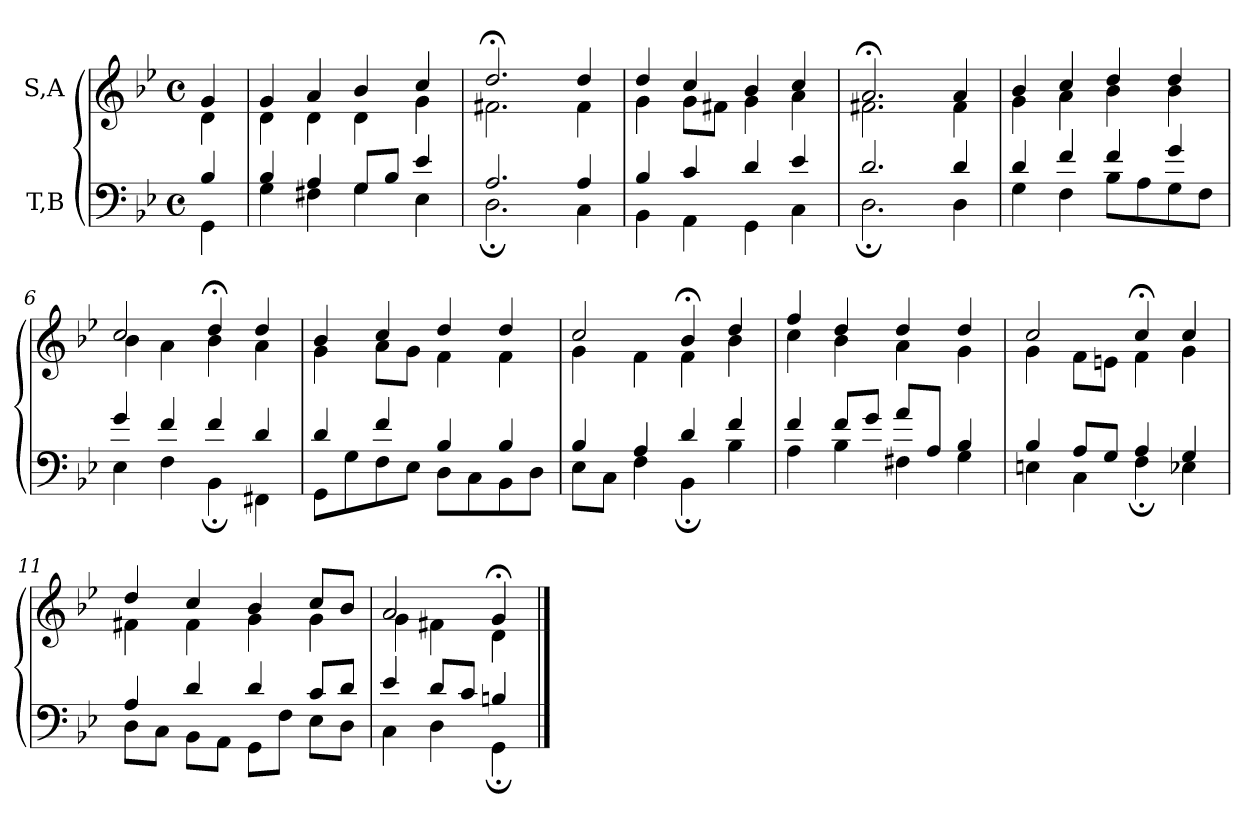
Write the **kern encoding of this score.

**kern	**kern
*part2	*part1
*staff2	*staff1
*I"T,B	*I"S,A
*clefF4	*clefG2
*k[b-e-]	*k[b-e-]
*M4/4	*M4/4
*met(c)	*met(c)
=	=
*^	*^
4B-	4GG	4g	4d
=1	=1	=1	=1
4B-	4G	4g	4d
4A	4F#X	4a	4d
8GL	4G	4b-	4d
8B-J	.	.	.
4e-	4E-	4cc	4g
=2	=2	=2	=2
2.A	2.D;	2.dd;<	2.f#X
4A	4C	4dd	4f#
=3	=3	=3	=3
4B-	4BB-	4dd	4g
4c	4AA	4cc	8gL
.	.	.	8f#XJ
4d	4GG	4b-	4g
4e-	4C	4cc	4a
=4	=4	=4	=4
2.d	2.D;	2.a;<	2.f#X
4d	4D	4a	4f#
=5	=5	=5	=5
4d	4G	4b-	4g
4f	4F	4cc	4a
4f	8B-L	4dd	4b-
.	8A	.	.
4g	8G	4dd	4b-
.	8FJ	.	.
=6	=6	=6	=6
4g	4E-	2cc	4b-
4f	4F	.	4a
4f	4BB-;	4dd;<	4b-
4d	4FF#X	4dd	4a
=7	=7	=7	=7
4d	8GGL	4b-	4g
.	8G	.	.
4f	8F	4cc	8aL
.	8E-J	.	8gJ
4B-	8DL	4dd	4f
.	8C	.	.
4B-	8BB-	4dd	4f
.	8DJ	.	.
=8	=8	=8	=8
4B-	8E-L	2cc	4g
.	8CJ	.	.
4A	4F	.	4f
4d	4BB-;	4b-;<	4f
4f	4B-	4dd	4b-
=9	=9	=9	=9
4f	4A	4ff	4cc
8fL	4B-	4dd	4b-
8gJ	.	.	.
8aL	4F#X	4dd	4a
8AJ	.	.	.
4B-	4G	4dd	4g
=10	=10	=10	=10
4B-	4En	2cc	4g
8AL	4C	.	8fL
8GJ	.	.	8enJ
4A	4F;	4cc;<	4f
4G	4E-X	4cc	4g
=11	=11	=11	=11
4A	8DL	4dd	4f#X
.	8CJ	.	.
4d	8BB-L	4cc	4f#
.	8AAJ	.	.
4d	8GGL	4b-	4g
.	8FJ	.	.
8cL	8E-L	8ccL	4g
8dJ	8DJ	8b-J	.
=12	=12	=12	=12
4e-	4C	2a	4g
8dL	4D	.	4f#X
8cJ	.	.	.
4Bn	4GG;	4g;<	4d
*v	*v	*	*
*	*v	*v
==	==
*-	*-
